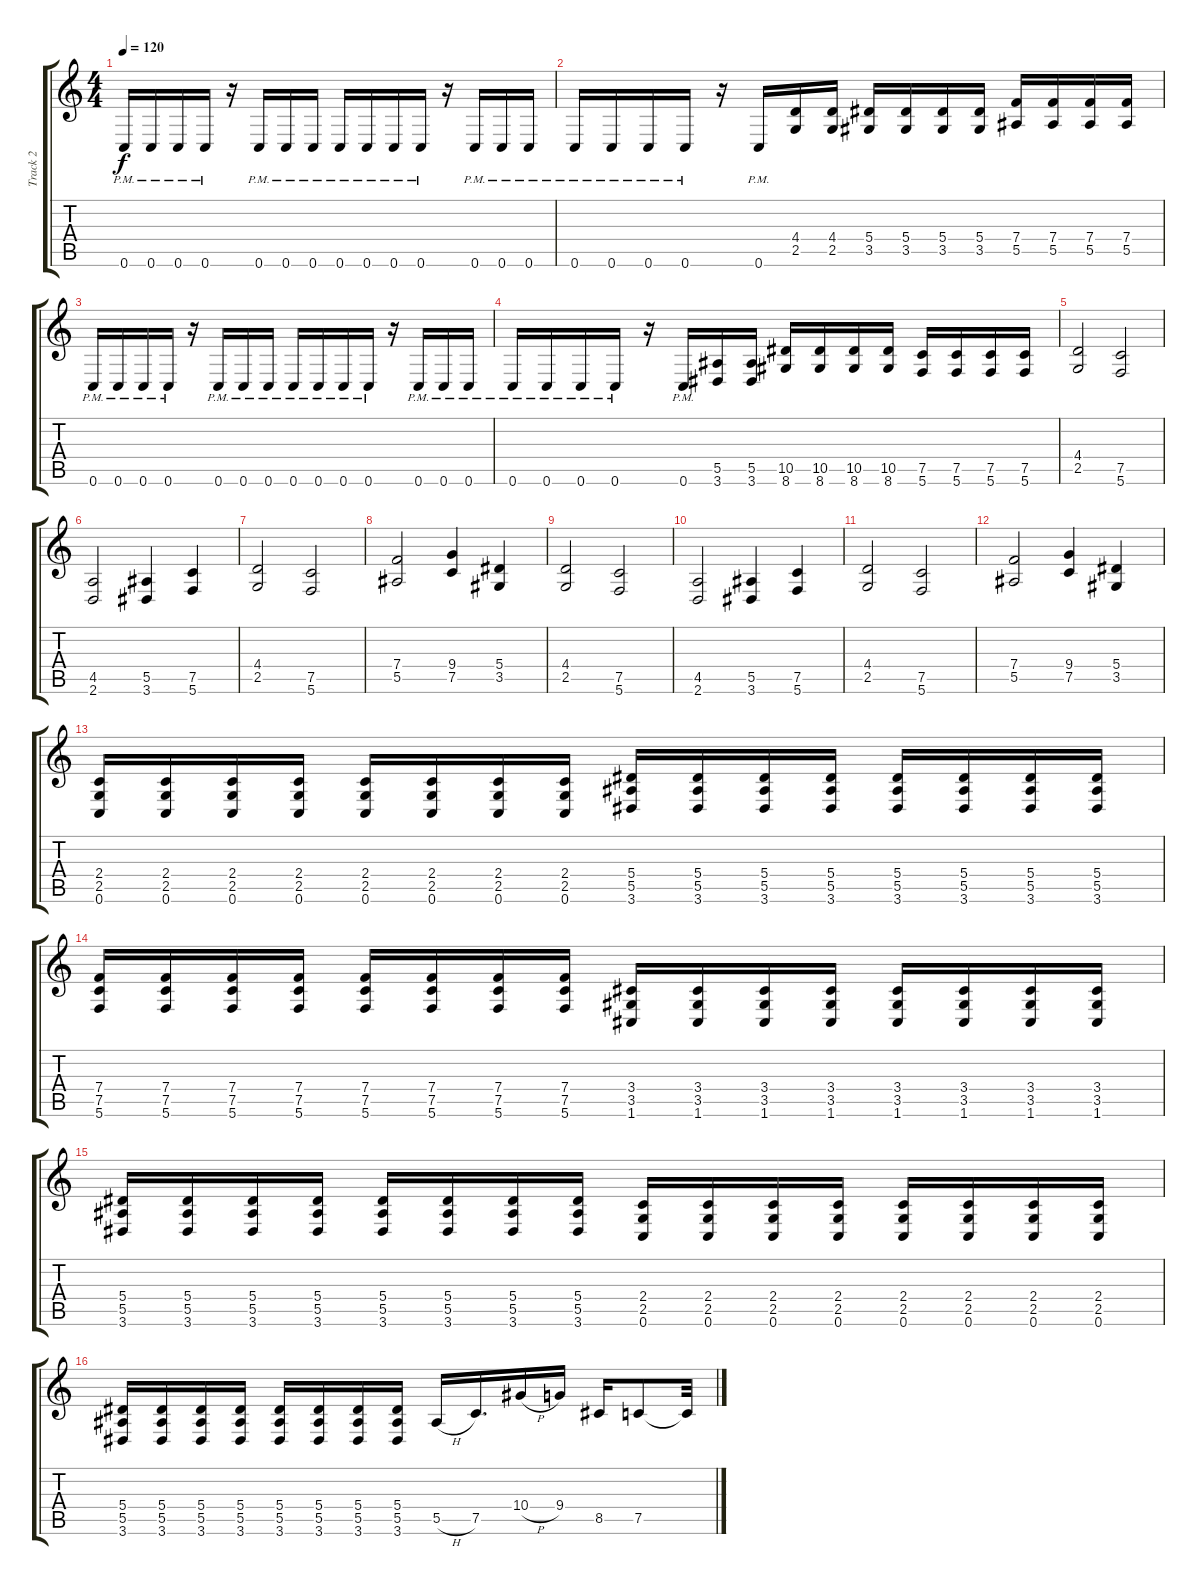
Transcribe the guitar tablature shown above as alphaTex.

\track ("Track 2" "Track 2") {instrument distortionguitar}
\staff {score tabs}
\tuning (C4 G3 Eb3 Bb2 F2 C2) {hide}
\ts (4 4)
\tempo 120
\clef g2
\ks c
0.6{pm}.16{dy f} 0.6{pm}.16 0.6{pm}.16 0.6{pm}.16 r.16 0.6{pm}.16 0.6{pm}.16 0.6{pm}.16 0.6{pm}.16 0.6{pm}.16 0.6{pm}.16 0.6{pm}.16 r.16 0.6{pm}.16 0.6{pm}.16 0.6{pm}.16 |
0.6{pm}.16 0.6{pm}.16 0.6{pm}.16 0.6{pm}.16 r.16 0.6{pm}.16 (4.4 2.5).16 (4.4 2.5).16 (5.4 3.5).16 (5.4 3.5).16 (5.4 3.5).16 (5.4 3.5).16 (7.4 5.5).16 (7.4 5.5).16 (7.4 5.5).16 (7.4 5.5).16 |
0.6{pm}.16 0.6{pm}.16 0.6{pm}.16 0.6{pm}.16 r.16 0.6{pm}.16 0.6{pm}.16 0.6{pm}.16 0.6{pm}.16 0.6{pm}.16 0.6{pm}.16 0.6{pm}.16 r.16 0.6{pm}.16 0.6{pm}.16 0.6{pm}.16 |
0.6{pm}.16 0.6{pm}.16 0.6{pm}.16 0.6{pm}.16 r.16 0.6{pm}.16 (5.5 3.6).16 (5.5 3.6).16 (10.5 8.6).16 (10.5 8.6).16 (10.5 8.6).16 (10.5 8.6).16 (7.5 5.6).16 (7.5 5.6).16 (7.5 5.6).16 (7.5 5.6).16 |
(4.4 2.5).2 (7.5 5.6).2 |
(4.5 2.6).2 (5.5 3.6).4 (7.5 5.6).4 |
(4.4 2.5).2 (7.5 5.6).2 |
(7.4 5.5).2 (9.4 7.5).4 (5.4 3.5).4 |
(4.4 2.5).2 (7.5 5.6).2 |
(4.5 2.6).2 (5.5 3.6).4 (7.5 5.6).4 |
(4.4 2.5).2 (7.5 5.6).2 |
(7.4 5.5).2 (9.4 7.5).4 (5.4 3.5).4 |
(2.4 2.5 0.6).16 (2.4 2.5 0.6).16 (2.4 2.5 0.6).16 (2.4 2.5 0.6).16 (2.4 2.5 0.6).16 (2.4 2.5 0.6).16 (2.4 2.5 0.6).16 (2.4 2.5 0.6).16 (5.4 5.5 3.6).16 (5.4 5.5 3.6).16 (5.4 5.5 3.6).16 (5.4 5.5 3.6).16 (5.4 5.5 3.6).16 (5.4 5.5 3.6).16 (5.4 5.5 3.6).16 (5.4 5.5 3.6).16 |
(7.4 7.5 5.6).16 (7.4 7.5 5.6).16 (7.4 7.5 5.6).16 (7.4 7.5 5.6).16 (7.4 7.5 5.6).16 (7.4 7.5 5.6).16 (7.4 7.5 5.6).16 (7.4 7.5 5.6).16 (3.4 3.5 1.6).16 (3.4 3.5 1.6).16 (3.4 3.5 1.6).16 (3.4 3.5 1.6).16 (3.4 3.5 1.6).16 (3.4 3.5 1.6).16 (3.4 3.5 1.6).16 (3.4 3.5 1.6).16 |
(5.4 5.5 3.6).16 (5.4 5.5 3.6).16 (5.4 5.5 3.6).16 (5.4 5.5 3.6).16 (5.4 5.5 3.6).16 (5.4 5.5 3.6).16 (5.4 5.5 3.6).16 (5.4 5.5 3.6).16 (2.4 2.5 0.6).16 (2.4 2.5 0.6).16 (2.4 2.5 0.6).16 (2.4 2.5 0.6).16 (2.4 2.5 0.6).16 (2.4 2.5 0.6).16 (2.4 2.5 0.6).16 (2.4 2.5 0.6).16 |
(5.4 5.5 3.6).16 (5.4 5.5 3.6).16 (5.4 5.5 3.6).16 (5.4 5.5 3.6).16 (5.4 5.5 3.6).16 (5.4 5.5 3.6).16 (5.4 5.5 3.6).16 (5.4 5.5 3.6).16 5.5{h}.16 7.5.16{d} 10.4{h}.16 9.4.16 8.5.16 7.5.8 7.5{t}.32
